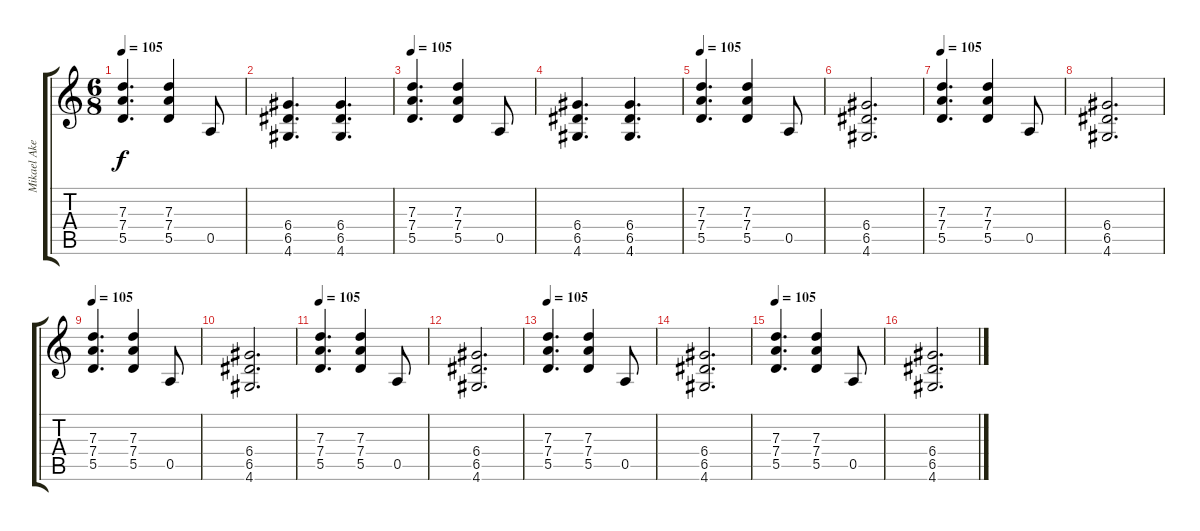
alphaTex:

\track ("Mikael Akerfeldt" "Mikael Ake") {instrument distortionguitar}
\staff {score tabs}
\tuning (E4 B3 G3 D3 A2 E2) {hide}
\ts (6 8)
\tempo 105
\clef g2
\ks c
(7.3 7.4 5.5).4{d dy f volume 15} (7.3 7.4 5.5).4 0.5.8 |
(6.4 6.5 4.6).4{d} (6.4 6.5 4.6).4{d} |
\tempo 105
(7.3 7.4 5.5).4{d volume 15} (7.3 7.4 5.5).4 0.5.8 |
(6.4 6.5 4.6).4{d} (6.4 6.5 4.6).4{d} |
\tempo 105
(7.3 7.4 5.5).4{d volume 15} (7.3 7.4 5.5).4 0.5.8 |
(6.4 6.5 4.6).2{d} |
\tempo 105
(7.3 7.4 5.5).4{d volume 15} (7.3 7.4 5.5).4 0.5.8 |
(6.4 6.5 4.6).2{d} |
\tempo 105
(7.3 7.4 5.5).4{d volume 15} (7.3 7.4 5.5).4 0.5.8 |
(6.4 6.5 4.6).2{d} |
\tempo 105
(7.3 7.4 5.5).4{d volume 15} (7.3 7.4 5.5).4 0.5.8 |
(6.4 6.5 4.6).2{d} |
\tempo 105
(7.3 7.4 5.5).4{d volume 15} (7.3 7.4 5.5).4 0.5.8 |
(6.4 6.5 4.6).2{d} |
\tempo 105
(7.3 7.4 5.5).4{d volume 15} (7.3 7.4 5.5).4 0.5.8 |
(6.4 6.5 4.6).2{d}
